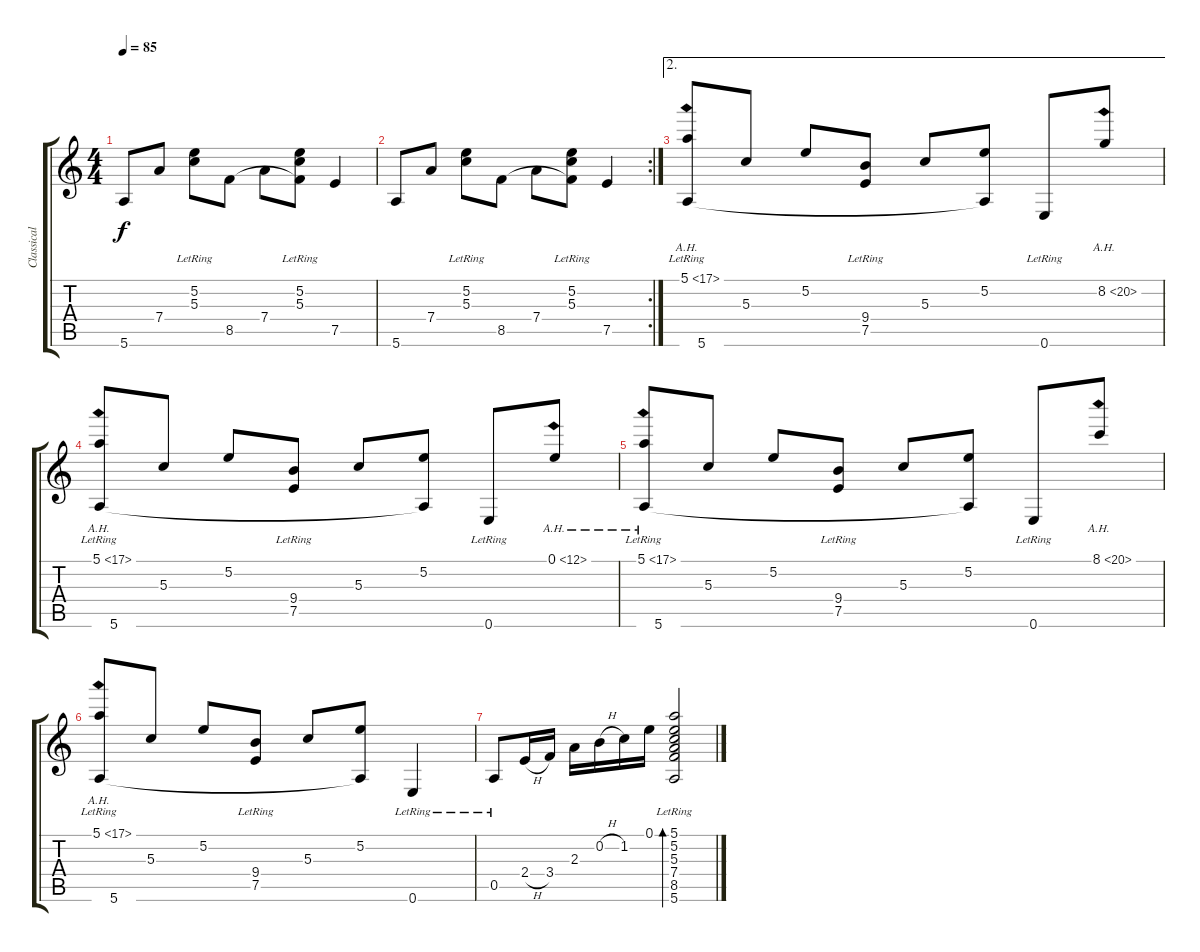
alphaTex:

\track ("Classical Guitar" "Classical ") {instrument acousticguitarnylon}
\staff {score tabs}
\tuning (E4 B3 G3 D3 A2 E2) {hide}
\ts (4 4)
\tempo 85
\clef g2
\ks c
5.6.8{dy f} 7.4.8 (5.2{lr} 5.3).8 8.5.8 7.4.8 (5.2{lr} 5.3 8.5{t}).8 7.5.4 |
\rc 2
5.6.8 7.4.8 (5.2{lr} 5.3).8 8.5.8 7.4.8 (5.2{lr} 5.3 8.5{t}).8 7.5.4 |
\ae 2
(5.1{ah 12 lr} 5.6).8 5.3.8 5.2.8 (9.4{lr} 7.5).8 5.3.8 (5.2 5.6{t}).8 0.6{lr}.8 8.2{ah 12}.8 |
(5.1{ah 12 lr} 5.6).8 5.3.8 5.2.8 (9.4{lr} 7.5).8 5.3.8 (5.2 5.6{t}).8 0.6{lr}.8 0.1{ah 12}.8 |
(5.1{ah 12 lr} 5.6).8 5.3.8 5.2.8 (9.4{lr} 7.5).8 5.3.8 (5.2 5.6{t}).8 0.6{lr}.8 8.1{ah 12}.8 |
(5.1{ah 12 lr} 5.6).8 5.3.8 5.2.8 (9.4{lr} 7.5).8 5.3.8 (5.2 5.6{t}).8 0.6{lr}.4 |
0.5{lr}.8 2.4{h}.16 3.4.16 2.3.16 0.2{h}.16 1.2.16 0.1.16 (5.1 5.2 5.3 7.4 8.5 5.6{lr}).2{bd 120}
